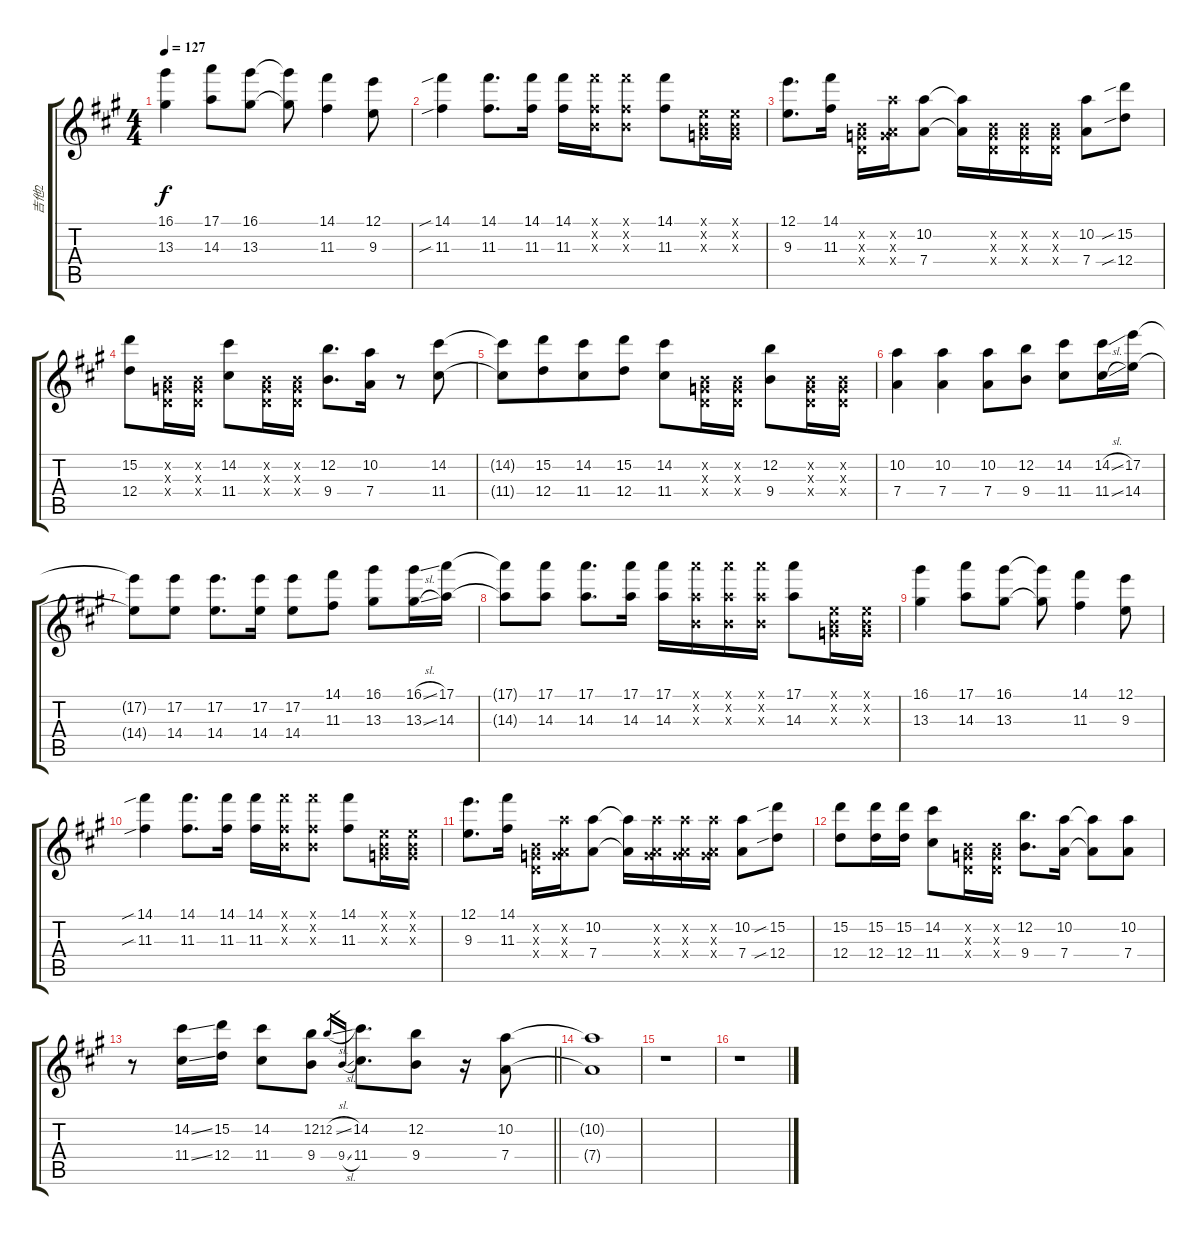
\track ("吉他2" "吉他2") {instrument acousticguitarsteel}
\staff {score tabs}
\tuning (E4 B3 G3 D3 A2 E2) {hide}
\ts (4 4)
\tempo 127
\clef g2
\ks a
(16.1 13.3).4{dy f} (17.1 14.3).8 (16.1 13.3).8 (16.1{t} 13.3{t}).8 (14.1 11.3).4 (12.1 9.3).8 |
(14.1{sib} 11.3{sib}).4 (14.1 11.3).8{d} (14.1 11.3).16 (14.1 11.3).16 (14.1{x} 0.2{x} 11.3{x}).16 (14.1{x} 0.2{x} 11.3{x}).8{beam split} (14.1 11.3).8{beam merge} (0.1{x} 0.2{x} 0.3{x}).16 (0.1{x} 0.2{x} 0.3{x}).16 |
(12.1 9.3).8{d} (14.1 11.3).16 (0.2{x} 0.3{x} 0.4{x}).16 (10.2{x} 0.3{x} 7.4{x}).16{beam merge} (10.2 7.4).8{beam split} (10.2{t} 7.4{t}).16 (0.2{x} 0.3{x} 0.4{x}).16 (0.2{x} 0.3{x} 0.4{x}).16 (0.2{x} 0.3{x} 0.4{x}).16 (10.2 7.4).8 (15.2{sib} 12.4{sib}).8 |
(15.2 12.4).8 (0.2{x} 0.3{x} 0.4{x}).16 (0.2{x} 0.3{x} 0.4{x}).16 (14.2 11.4).8 (0.2{x} 0.3{x} 0.4{x}).16 (0.2{x} 0.3{x} 0.4{x}).16 (12.2 9.4).8{d} (10.2 7.4).16 r.8 (14.2 11.4).8 |
(14.2{t} 11.4{t}).8 (15.2 12.4).8{beam merge} (14.2 11.4).8 (15.2 12.4).8 (14.2 11.4).8 (0.2{x} 0.3{x} 0.4{x}).16{beam merge} (0.2{x} 0.3{x} 0.4{x}).16 (12.2 9.4).8 (0.2{x} 0.3{x} 0.4{x}).16 (0.2{x} 0.3{x} 0.4{x}).16 |
(10.2 7.4).4 (10.2 7.4).4 (10.2 7.4).8 (12.2 9.4).8 (14.2 11.4).8 (14.2{sl} 11.4{sl}).16 (17.2 14.4).16 |
(17.2{t} 14.4{t}).8 (17.2 14.4).8 (17.2 14.4).8{d} (17.2 14.4).16 (17.2 14.4).8 (14.1 11.3).8 (16.1 13.3).8 (16.1{sl} 13.3{sl}).16 (17.1 14.3).16 |
(17.1{t} 14.3{t}).8 (17.1 14.3).8 (17.1 14.3).8{d} (17.1 14.3).16 (17.1 14.3).16 (17.1{x} 0.2{x} 14.3{x}).16 (17.1{x} 0.2{x} 14.3{x}).16 (17.1{x} 0.2{x} 14.3{x}).16 (17.1 14.3).8 (0.1{x} 0.2{x} 0.3{x}).16 (0.1{x} 0.2{x} 0.3{x}).16 |
(16.1 13.3).4 (17.1 14.3).8 (16.1 13.3).8 (16.1{t} 13.3{t}).8 (14.1 11.3).4 (12.1 9.3).8 |
(14.1{sib} 11.3{sib}).4 (14.1 11.3).8{d} (14.1 11.3).16 (14.1 11.3).16 (14.1{x} 0.2{x} 11.3{x}).16 (14.1{x} 0.2{x} 11.3{x}).8{beam split} (14.1 11.3).8{beam merge} (0.1{x} 0.2{x} 0.3{x}).16 (0.1{x} 0.2{x} 0.3{x}).16 |
(12.1 9.3).8{d} (14.1 11.3).16 (0.2{x} 0.3{x} 0.4{x}).16 (10.2{x} 0.3{x} 7.4{x}).16{beam merge} (10.2 7.4).8{beam split} (10.2{t} 7.4{t}).16 (10.2{x} 0.3{x} 7.4{x}).16 (10.2{x} 0.3{x} 7.4{x}).16 (10.2{x} 0.3{x} 7.4{x}).16 (10.2 7.4).8 (15.2{sib} 12.4{sib}).8 |
(15.2 12.4).8 (15.2 12.4).16 (15.2 12.4).16 (14.2 11.4).8 (0.2{x} 0.3{x} 0.4{x}).16 (0.2{x} 0.3{x} 0.4{x}).16 (12.2 9.4).8{d} (10.2 7.4).16 (10.2{t} 7.4{t}).8 (10.2 7.4).8 |
\barLineRight lightlight
r.8 (14.2{ss} 11.4{ss}).16 (15.2 12.4).16 (14.2 11.4).8 (12.2 9.4).8 12.2{sl}.16{gr} 9.4{sl}.16{gr} (14.2 11.4).8{d} (12.2 9.4).8 r.16 (10.2 7.4).8 |
(10.2{t} 7.4{t}).1 |
r.1 |
r.1
